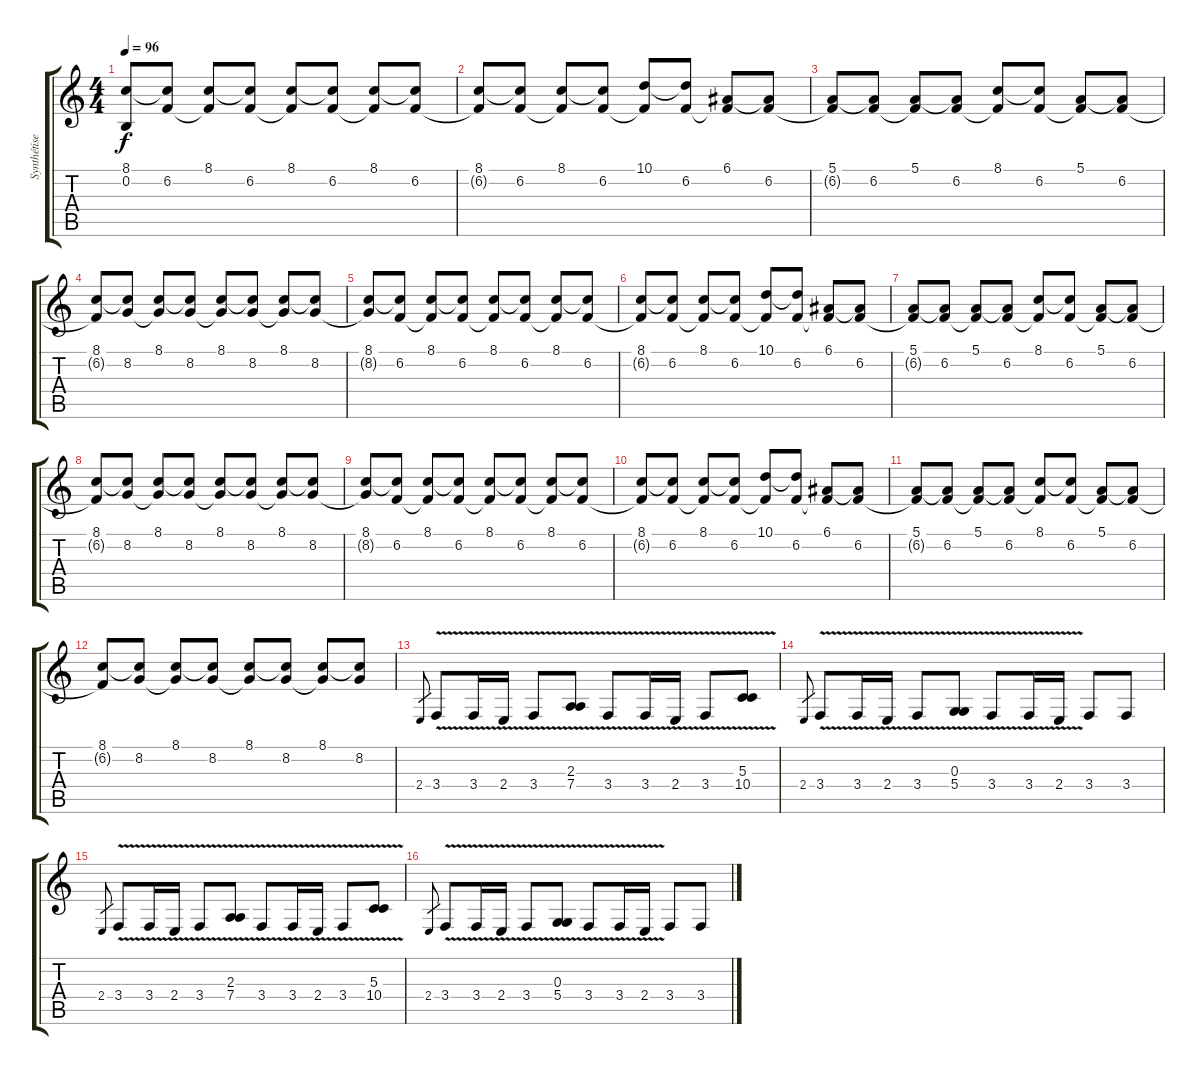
\track ("Synthétiseur" "Synthétise") {instrument lead2sawtooth}
\staff {score tabs}
\tuning (E4 B3 G3 D3 A2 E2) {hide}
\ts (4 4)
\tempo 96
\clef g2
\ks c
(8.1 0.2).8{dy f instrument electricguitarjazz} (8.1{t} 6.2).8 (8.1 6.2{t}).8 (8.1{t} 6.2).8 (8.1 6.2{t}).8 (8.1{t} 6.2).8 (8.1 6.2{t}).8 (8.1{t} 6.2).8 |
(8.1 6.2{t}).8 (8.1{t} 6.2).8 (8.1 6.2{t}).8 (8.1{t} 6.2).8 (10.1 6.2{t}).8 (10.1{t} 6.2).8 (6.1 6.2{t}).8 (6.1{t} 6.2).8 |
(5.1 6.2{t}).8 (5.1{t} 6.2).8 (5.1 6.2{t}).8 (5.1{t} 6.2).8 (8.1 6.2{t}).8 (8.1{t} 6.2).8 (5.1 6.2{t}).8 (5.1{t} 6.2).8 |
(8.1 6.2{t}).8 (8.1{t} 8.2).8 (8.1 8.2{t}).8 (8.1{t} 8.2).8 (8.1 8.2{t}).8 (8.1{t} 8.2).8 (8.1 8.2{t}).8 (8.1{t} 8.2).8 |
(8.1 8.2{t}).8{instrument distortionguitar} (8.1{t} 6.2).8 (8.1 6.2{t}).8 (8.1{t} 6.2).8 (8.1 6.2{t}).8 (8.1{t} 6.2).8 (8.1 6.2{t}).8 (8.1{t} 6.2).8 |
(8.1 6.2{t}).8 (8.1{t} 6.2).8 (8.1 6.2{t}).8 (8.1{t} 6.2).8 (10.1 6.2{t}).8 (10.1{t} 6.2).8 (6.1 6.2{t}).8 (6.1{t} 6.2).8 |
(5.1 6.2{t}).8 (5.1{t} 6.2).8 (5.1 6.2{t}).8 (5.1{t} 6.2).8 (8.1 6.2{t}).8 (8.1{t} 6.2).8 (5.1 6.2{t}).8 (5.1{t} 6.2).8 |
(8.1 6.2{t}).8 (8.1{t} 8.2).8 (8.1 8.2{t}).8 (8.1{t} 8.2).8 (8.1 8.2{t}).8 (8.1{t} 8.2).8 (8.1 8.2{t}).8 (8.1{t} 8.2).8 |
(8.1 8.2{t}).8{instrument distortionguitar} (8.1{t} 6.2).8 (8.1 6.2{t}).8 (8.1{t} 6.2).8 (8.1 6.2{t}).8 (8.1{t} 6.2).8 (8.1 6.2{t}).8 (8.1{t} 6.2).8 |
(8.1 6.2{t}).8 (8.1{t} 6.2).8 (8.1 6.2{t}).8 (8.1{t} 6.2).8 (10.1 6.2{t}).8 (10.1{t} 6.2).8 (6.1 6.2{t}).8 (6.1{t} 6.2).8 |
(5.1 6.2{t}).8 (5.1{t} 6.2).8 (5.1 6.2{t}).8 (5.1{t} 6.2).8 (8.1 6.2{t}).8 (8.1{t} 6.2).8 (5.1 6.2{t}).8 (5.1{t} 6.2).8 |
(8.1 6.2{t}).8 (8.1{t} 8.2).8 (8.1 8.2{t}).8 (8.1{t} 8.2).8 (8.1 8.2{t}).8 (8.1{t} 8.2).8 (8.1 8.2{t}).8 (8.1{t} 8.2).8 |
2.4.8{gr} 3.4{v}.8 3.4{v}.16 2.4{v}.16 3.4{v}.8 (2.3{v} 7.4{v}).8 3.4{v}.8 3.4{v}.16 2.4{v}.16 3.4{v}.8 (5.3{v} 10.4{v}).8 |
2.4.8{gr} 3.4{v}.8 3.4{v}.16 2.4{v}.16 3.4{v}.8 (0.3{v} 5.4{v}).8 3.4{v}.8 3.4{v}.16 2.4{v}.16 3.4.8 3.4.8 |
2.4.8{gr} 3.4{v}.8 3.4{v}.16 2.4{v}.16 3.4{v}.8 (2.3{v} 7.4{v}).8 3.4{v}.8 3.4{v}.16 2.4{v}.16 3.4{v}.8 (5.3{v} 10.4{v}).8 |
2.4.8{gr} 3.4{v}.8 3.4{v}.16 2.4{v}.16 3.4{v}.8 (0.3{v} 5.4{v}).8 3.4{v}.8 3.4{v}.16 2.4{v}.16 3.4.8 3.4.8
